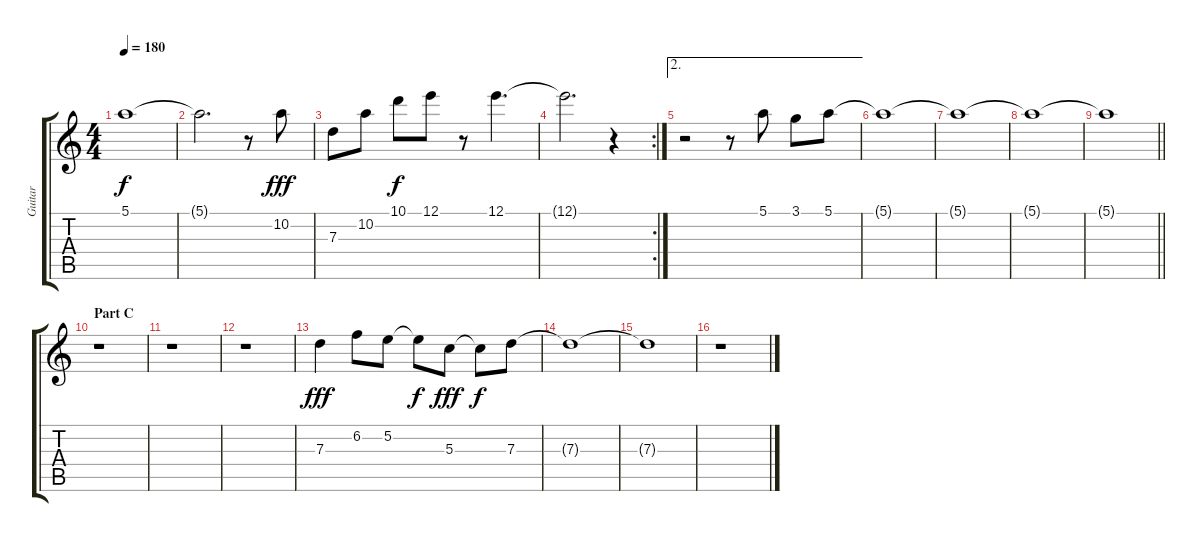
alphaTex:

\track ("Guitar" "Guitar") {instrument overdrivenguitar}
\staff {score tabs}
\tuning (E4 B3 G3 D3 A2 E2) {hide}
\ts (4 4)
\tempo 180
\clef g2
\ks c
5.1{t}.1{dy f} |
5.1{t}.2{d} r.8 10.2.8{dy fff} |
7.3.8 10.2.8 10.1.8{dy f} 12.1.8 r.8 12.1.4{d} |
\rc 2
12.1{t}.2{d} r.4 |
\ae 2
r.2 r.8 5.1.8 3.1.8 5.1.8 |
5.1{t}.1 |
5.1{t}.1 |
5.1{t}.1 |
\barLineRight lightlight
5.1{t}.1 |
\section ("" "Part C")
r.1 |
r.1 |
r.1 |
7.3.4{dy fff} 6.2.8 5.2.8 5.2{t}.8{dy f} 5.3.8{dy fff} 5.3{t}.8{dy f} 7.3.8 |
7.3{t}.1 |
7.3{t}.1 |
r.1
